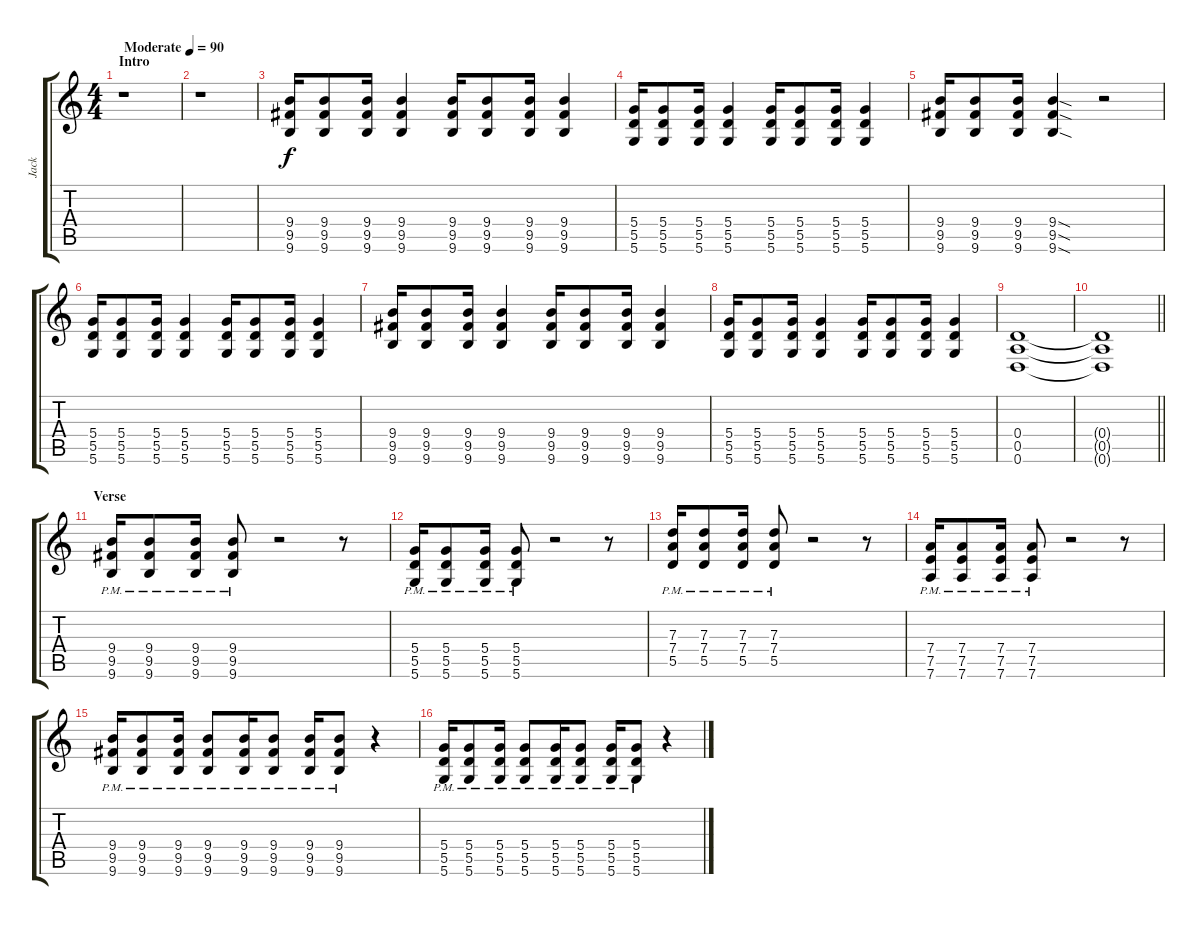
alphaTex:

\track ("Jack" "Jack") {instrument distortionguitar}
\staff {score tabs}
\tuning (E4 B3 G3 D3 A2 D2) {hide}
\ts (4 4)
\section ("" "Intro")
\tempo (90 "Moderate")
\clef g2
\ks c
r.1{dy f instrument distortionguitar} |
r.1 |
(9.4 9.5 9.6).16 (9.4 9.5 9.6).8 (9.4 9.5 9.6).16 (9.4 9.5 9.6).4 (9.4 9.5 9.6).16 (9.4 9.5 9.6).8 (9.4 9.5 9.6).16 (9.4 9.5 9.6).4 |
(5.4 5.5 5.6).16 (5.4 5.5 5.6).8 (5.4 5.5 5.6).16 (5.4 5.5 5.6).4 (5.4 5.5 5.6).16 (5.4 5.5 5.6).8 (5.4 5.5 5.6).16 (5.4 5.5 5.6).4 |
(9.4 9.5 9.6).16 (9.4 9.5 9.6).8 (9.4 9.5 9.6).16 (9.4{sod} 9.5{sod} 9.6{sod}).4 r.2 |
(5.4 5.5 5.6).16 (5.4 5.5 5.6).8 (5.4 5.5 5.6).16 (5.4 5.5 5.6).4 (5.4 5.5 5.6).16 (5.4 5.5 5.6).8 (5.4 5.5 5.6).16 (5.4 5.5 5.6).4 |
(9.4 9.5 9.6).16 (9.4 9.5 9.6).8 (9.4 9.5 9.6).16 (9.4 9.5 9.6).4 (9.4 9.5 9.6).16 (9.4 9.5 9.6).8 (9.4 9.5 9.6).16 (9.4 9.5 9.6).4 |
(5.4 5.5 5.6).16 (5.4 5.5 5.6).8 (5.4 5.5 5.6).16 (5.4 5.5 5.6).4 (5.4 5.5 5.6).16 (5.4 5.5 5.6).8 (5.4 5.5 5.6).16 (5.4 5.5 5.6).4 |
(0.4 0.5 0.6).1 |
\barLineRight lightlight
(0.4{t} 0.5{t} 0.6{t}).1 |
\section ("" "Verse")
(9.4{pm} 9.5{pm} 9.6{pm}).16 (9.4{pm} 9.5{pm} 9.6{pm}).8 (9.4{pm} 9.5{pm} 9.6{pm}).16 (9.4{pm} 9.5{pm} 9.6{pm}).8 r.2 r.8 |
(5.4{pm} 5.5{pm} 5.6{pm}).16 (5.4{pm} 5.5{pm} 5.6{pm}).8 (5.4{pm} 5.5{pm} 5.6{pm}).16 (5.4{pm} 5.5{pm} 5.6{pm}).8 r.2 r.8 |
(7.3{pm} 7.4{pm} 5.5{pm}).16 (7.3{pm} 7.4{pm} 5.5{pm}).8 (7.3{pm} 7.4{pm} 5.5{pm}).16 (7.3{pm} 7.4{pm} 5.5{pm}).8 r.2 r.8 |
(7.4{pm} 7.5{pm} 7.6{pm}).16 (7.4{pm} 7.5{pm} 7.6{pm}).8 (7.4{pm} 7.5{pm} 7.6{pm}).16 (7.4{pm} 7.5{pm} 7.6{pm}).8 r.2 r.8 |
(9.4{pm} 9.5{pm} 9.6{pm}).16 (9.4{pm} 9.5{pm} 9.6{pm}).8 (9.4{pm} 9.5{pm} 9.6{pm}).16 (9.4{pm} 9.5{pm} 9.6{pm}).8 (9.4{pm} 9.5{pm} 9.6{pm}).16 (9.4{pm} 9.5{pm} 9.6{pm}).8 (9.4{pm} 9.5{pm} 9.6{pm}).16 (9.4{pm} 9.5{pm} 9.6{pm}).8 r.4 |
(5.4{pm} 5.5{pm} 5.6{pm}).16 (5.4{pm} 5.5{pm} 5.6{pm}).8 (5.4{pm} 5.5{pm} 5.6{pm}).16 (5.4{pm} 5.5{pm} 5.6{pm}).8 (5.4{pm} 5.5{pm} 5.6{pm}).16 (5.4{pm} 5.5{pm} 5.6{pm}).8 (5.4{pm} 5.5{pm} 5.6{pm}).16 (5.4{pm} 5.5{pm} 5.6{pm}).8 r.4
